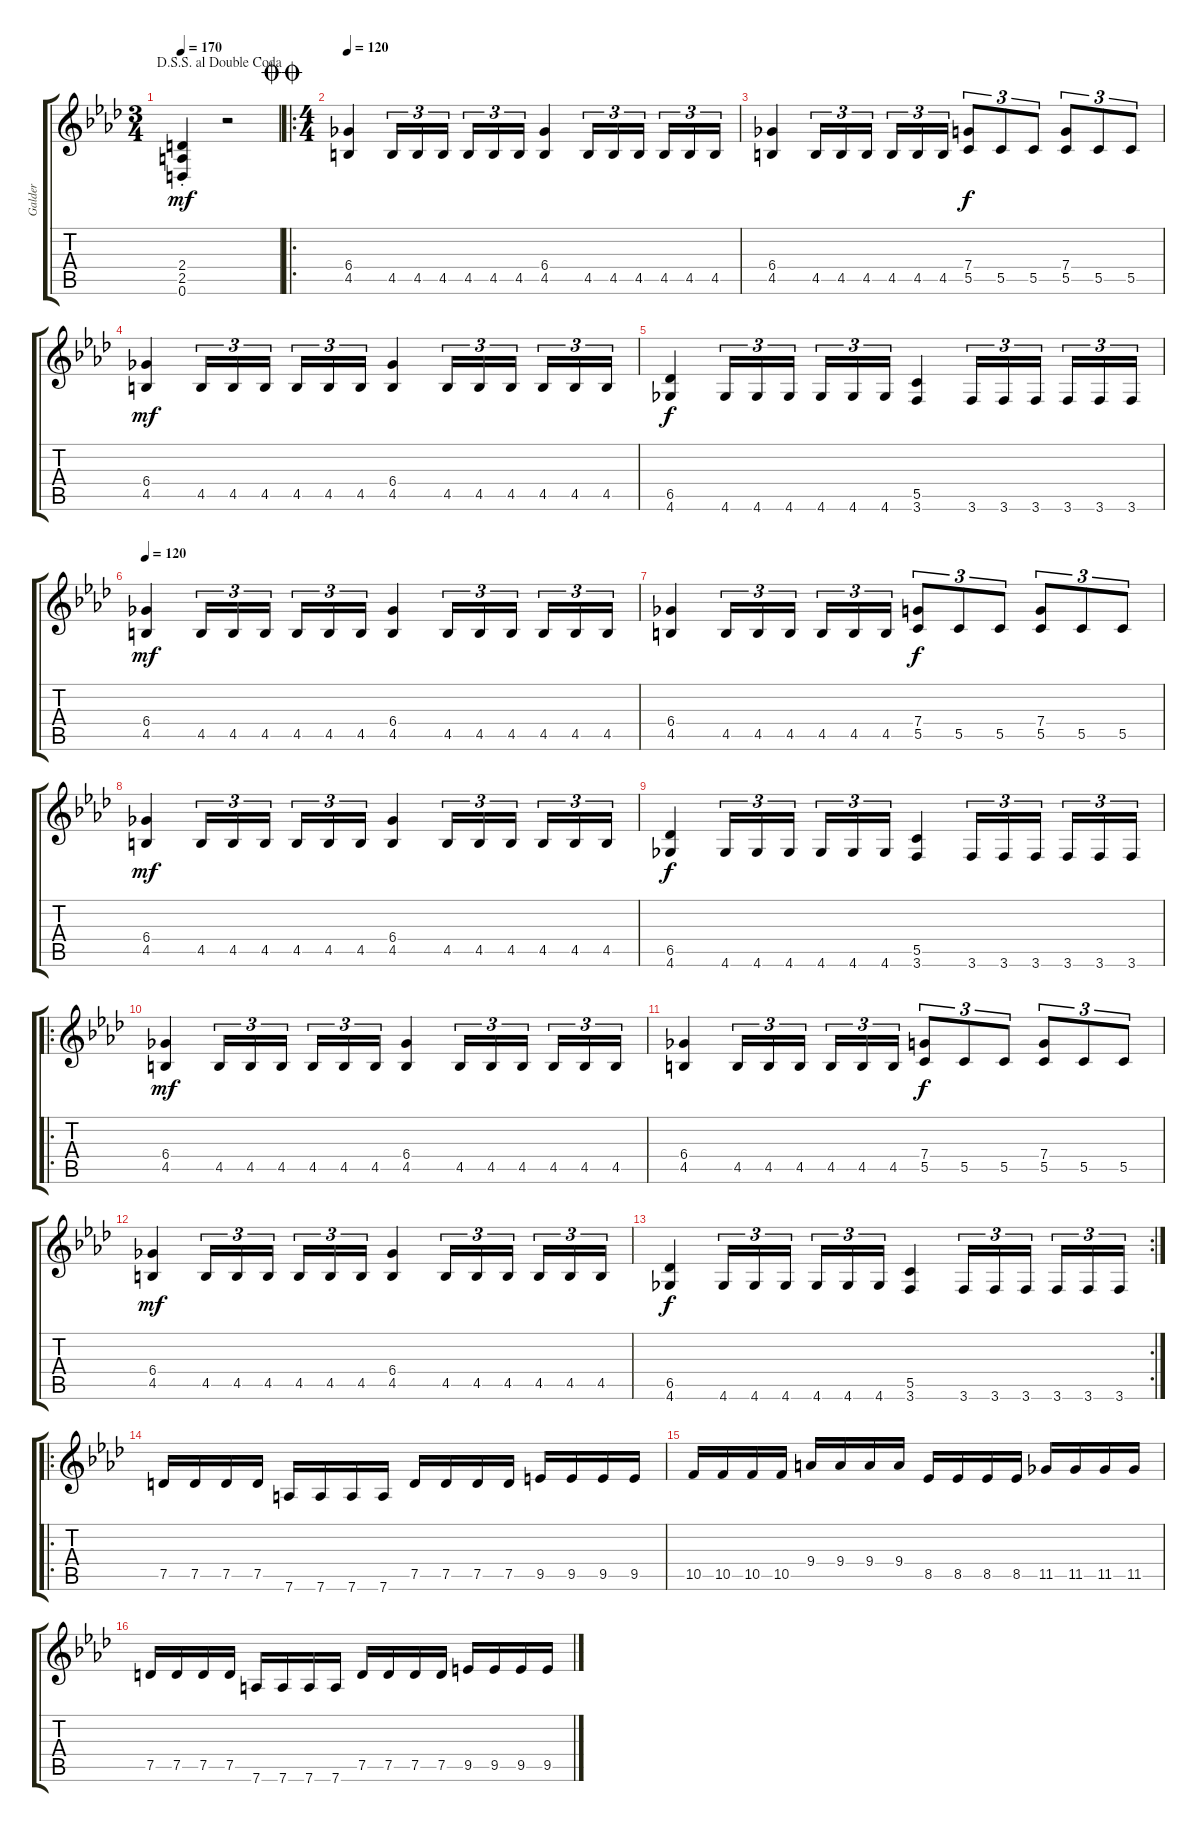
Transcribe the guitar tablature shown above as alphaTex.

\track ("Galder" "Galder") {instrument distortionguitar}
\staff {score tabs}
\tuning (D4 A3 F3 C3 G2 D2) {hide}
\ts (3 4)
\jump dalsegnosegnoaldoublecoda
\tempo 170
\clef g2
\ks ab
(2.4{st} 2.5{st} 0.6{st}).4{dy mf} r.2 |
\ro
\ts (4 4)
\jump doublecoda
\tempo 130
\tempo 120
(6.4 4.5).4 4.5.16{tu (3 2)} 4.5.16{tu (3 2)} 4.5.16{tu (3 2) beam splitsecondary} 4.5.16{tu (3 2)} 4.5.16{tu (3 2)} 4.5.16{tu (3 2)} (6.4 4.5).4 4.5.16{tu (3 2)} 4.5.16{tu (3 2)} 4.5.16{tu (3 2) beam splitsecondary} 4.5.16{tu (3 2)} 4.5.16{tu (3 2)} 4.5.16{tu (3 2)} |
(6.4 4.5).4 4.5.16{tu (3 2)} 4.5.16{tu (3 2)} 4.5.16{tu (3 2) beam splitsecondary} 4.5.16{tu (3 2)} 4.5.16{tu (3 2)} 4.5.16{tu (3 2)} (7.4 5.5).8{tu (3 2) dy f} 5.5.8{tu (3 2)} 5.5.8{tu (3 2)} (7.4 5.5).8{tu (3 2)} 5.5.8{tu (3 2)} 5.5.8{tu (3 2)} |
(6.4 4.5).4{dy mf} 4.5.16{tu (3 2)} 4.5.16{tu (3 2)} 4.5.16{tu (3 2) beam splitsecondary} 4.5.16{tu (3 2)} 4.5.16{tu (3 2)} 4.5.16{tu (3 2)} (6.4 4.5).4 4.5.16{tu (3 2)} 4.5.16{tu (3 2)} 4.5.16{tu (3 2) beam splitsecondary} 4.5.16{tu (3 2)} 4.5.16{tu (3 2)} 4.5.16{tu (3 2)} |
(6.5 4.6).4{dy f} 4.6.16{tu (3 2)} 4.6.16{tu (3 2)} 4.6.16{tu (3 2) beam splitsecondary} 4.6.16{tu (3 2)} 4.6.16{tu (3 2)} 4.6.16{tu (3 2)} (5.5 3.6).4 3.6.16{tu (3 2)} 3.6.16{tu (3 2)} 3.6.16{tu (3 2) beam splitsecondary} 3.6.16{tu (3 2)} 3.6.16{tu (3 2)} 3.6.16{tu (3 2)} |
\tempo 130
\tempo 120
(6.4 4.5).4{dy mf} 4.5.16{tu (3 2)} 4.5.16{tu (3 2)} 4.5.16{tu (3 2) beam splitsecondary} 4.5.16{tu (3 2)} 4.5.16{tu (3 2)} 4.5.16{tu (3 2)} (6.4 4.5).4 4.5.16{tu (3 2)} 4.5.16{tu (3 2)} 4.5.16{tu (3 2) beam splitsecondary} 4.5.16{tu (3 2)} 4.5.16{tu (3 2)} 4.5.16{tu (3 2)} |
(6.4 4.5).4 4.5.16{tu (3 2)} 4.5.16{tu (3 2)} 4.5.16{tu (3 2) beam splitsecondary} 4.5.16{tu (3 2)} 4.5.16{tu (3 2)} 4.5.16{tu (3 2)} (7.4 5.5).8{tu (3 2) dy f} 5.5.8{tu (3 2)} 5.5.8{tu (3 2)} (7.4 5.5).8{tu (3 2)} 5.5.8{tu (3 2)} 5.5.8{tu (3 2)} |
(6.4 4.5).4{dy mf} 4.5.16{tu (3 2)} 4.5.16{tu (3 2)} 4.5.16{tu (3 2) beam splitsecondary} 4.5.16{tu (3 2)} 4.5.16{tu (3 2)} 4.5.16{tu (3 2)} (6.4 4.5).4 4.5.16{tu (3 2)} 4.5.16{tu (3 2)} 4.5.16{tu (3 2) beam splitsecondary} 4.5.16{tu (3 2)} 4.5.16{tu (3 2)} 4.5.16{tu (3 2)} |
(6.5 4.6).4{dy f} 4.6.16{tu (3 2)} 4.6.16{tu (3 2)} 4.6.16{tu (3 2) beam splitsecondary} 4.6.16{tu (3 2)} 4.6.16{tu (3 2)} 4.6.16{tu (3 2)} (5.5 3.6).4 3.6.16{tu (3 2)} 3.6.16{tu (3 2)} 3.6.16{tu (3 2) beam splitsecondary} 3.6.16{tu (3 2)} 3.6.16{tu (3 2)} 3.6.16{tu (3 2)} |
\ro
(6.4 4.5).4{dy mf} 4.5.16{tu (3 2)} 4.5.16{tu (3 2)} 4.5.16{tu (3 2) beam splitsecondary} 4.5.16{tu (3 2)} 4.5.16{tu (3 2)} 4.5.16{tu (3 2)} (6.4 4.5).4 4.5.16{tu (3 2)} 4.5.16{tu (3 2)} 4.5.16{tu (3 2) beam splitsecondary} 4.5.16{tu (3 2)} 4.5.16{tu (3 2)} 4.5.16{tu (3 2)} |
(6.4 4.5).4 4.5.16{tu (3 2)} 4.5.16{tu (3 2)} 4.5.16{tu (3 2) beam splitsecondary} 4.5.16{tu (3 2)} 4.5.16{tu (3 2)} 4.5.16{tu (3 2)} (7.4 5.5).8{tu (3 2) dy f} 5.5.8{tu (3 2)} 5.5.8{tu (3 2)} (7.4 5.5).8{tu (3 2)} 5.5.8{tu (3 2)} 5.5.8{tu (3 2)} |
(6.4 4.5).4{dy mf} 4.5.16{tu (3 2)} 4.5.16{tu (3 2)} 4.5.16{tu (3 2) beam splitsecondary} 4.5.16{tu (3 2)} 4.5.16{tu (3 2)} 4.5.16{tu (3 2)} (6.4 4.5).4 4.5.16{tu (3 2)} 4.5.16{tu (3 2)} 4.5.16{tu (3 2) beam splitsecondary} 4.5.16{tu (3 2)} 4.5.16{tu (3 2)} 4.5.16{tu (3 2)} |
\rc 2
(6.5 4.6).4{dy f} 4.6.16{tu (3 2)} 4.6.16{tu (3 2)} 4.6.16{tu (3 2) beam splitsecondary} 4.6.16{tu (3 2)} 4.6.16{tu (3 2)} 4.6.16{tu (3 2)} (5.5 3.6).4 3.6.16{tu (3 2)} 3.6.16{tu (3 2)} 3.6.16{tu (3 2) beam splitsecondary} 3.6.16{tu (3 2)} 3.6.16{tu (3 2)} 3.6.16{tu (3 2)} |
\ro
7.5.16 7.5.16 7.5.16 7.5.16 7.6.16 7.6.16 7.6.16 7.6.16 7.5.16 7.5.16 7.5.16 7.5.16 9.5.16 9.5.16 9.5.16 9.5.16 |
10.5.16 10.5.16 10.5.16 10.5.16 9.4.16 9.4.16 9.4.16 9.4.16 8.5.16 8.5.16 8.5.16 8.5.16 11.5.16 11.5.16 11.5.16 11.5.16 |
7.5.16 7.5.16 7.5.16 7.5.16 7.6.16 7.6.16 7.6.16 7.6.16 7.5.16 7.5.16 7.5.16 7.5.16 9.5.16 9.5.16 9.5.16 9.5.16
